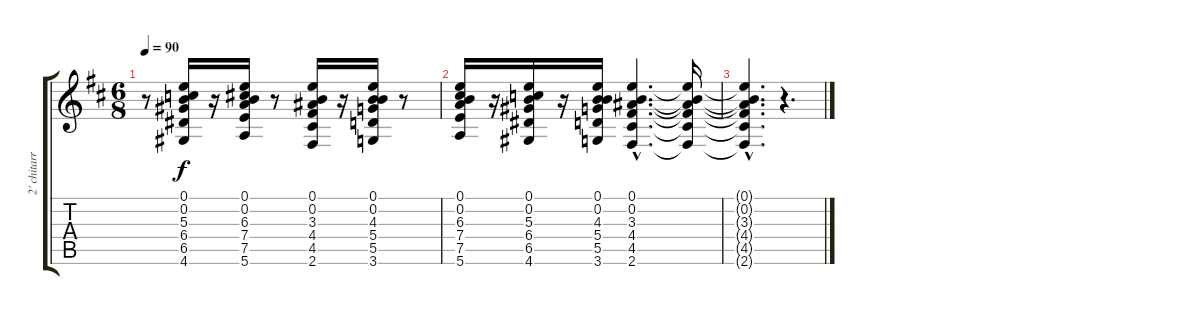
\track ("2' chitarra" "2' chitarr") {instrument acousticguitarnylon}
\staff {score tabs}
\tuning (E4 B3 G3 D3 A2 E2) {hide}
\ts (6 8)
\tempo 90
\clef g2
\ks bminor
r.8{dy f} (0.1 0.2 5.3 6.4 6.5 4.6).16 r.16 (0.1 0.2 6.3 7.4 7.5 5.6).16 r.8 (0.1 0.2 3.3 4.4 4.5 2.6).16 r.16 (0.1 0.2 4.3 5.4 5.5 3.6).16 r.8 |
(0.1 0.2 6.3 7.4 7.5 5.6).16 r.16 (0.1 0.2 5.3 6.4 6.5 4.6).16 r.16 (0.1 0.2 4.3 5.4 5.5 3.6).16 (0.1{hac} 0.2{hac} 3.3{hac} 4.4{hac} 4.5{hac} 2.6{hac}).4{d} (0.1{t} 0.2{t} 3.3{t} 4.4{t} 4.5{t} 2.6{t}).16 |
(0.1{hac t} 0.2{hac t} 3.3{hac t} 4.4{hac t} 4.5{hac t} 2.6{hac t}).4{d} r.4{d}
